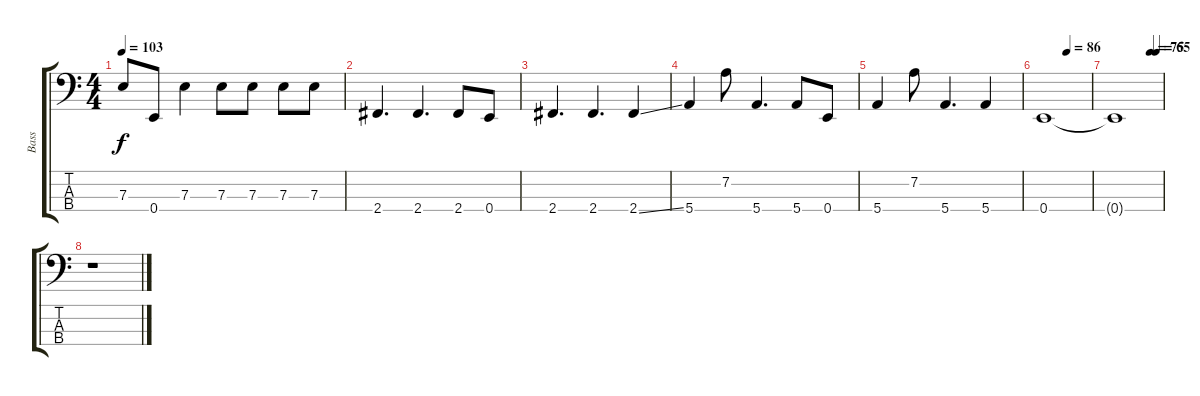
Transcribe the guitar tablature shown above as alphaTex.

\track ("Bass" "Bass") {instrument electricbassfinger}
\staff {score tabs}
\tuning (G2 D2 A1 E1) {hide}
\ts (4 4)
\tempo 103
\clef f4
\ks c
7.3.8{dy f} 0.4.8 7.3.4 7.3.8 7.3.8 7.3.8 7.3.8 |
2.4.4{d} 2.4.4{d} 2.4.8 0.4.8 |
2.4.4{d} 2.4.4{d} 2.4{ss}.4 |
5.4.4 7.2.8 5.4.4{d} 5.4.8 0.4.8 |
5.4.4 7.2.8 5.4.4{d} 5.4.4 |
\tempo (86 0.5)
0.4.1 |
\tempo (75 0.75)
\tempo (65 0.875)
0.4{t}.1 |
r.1
